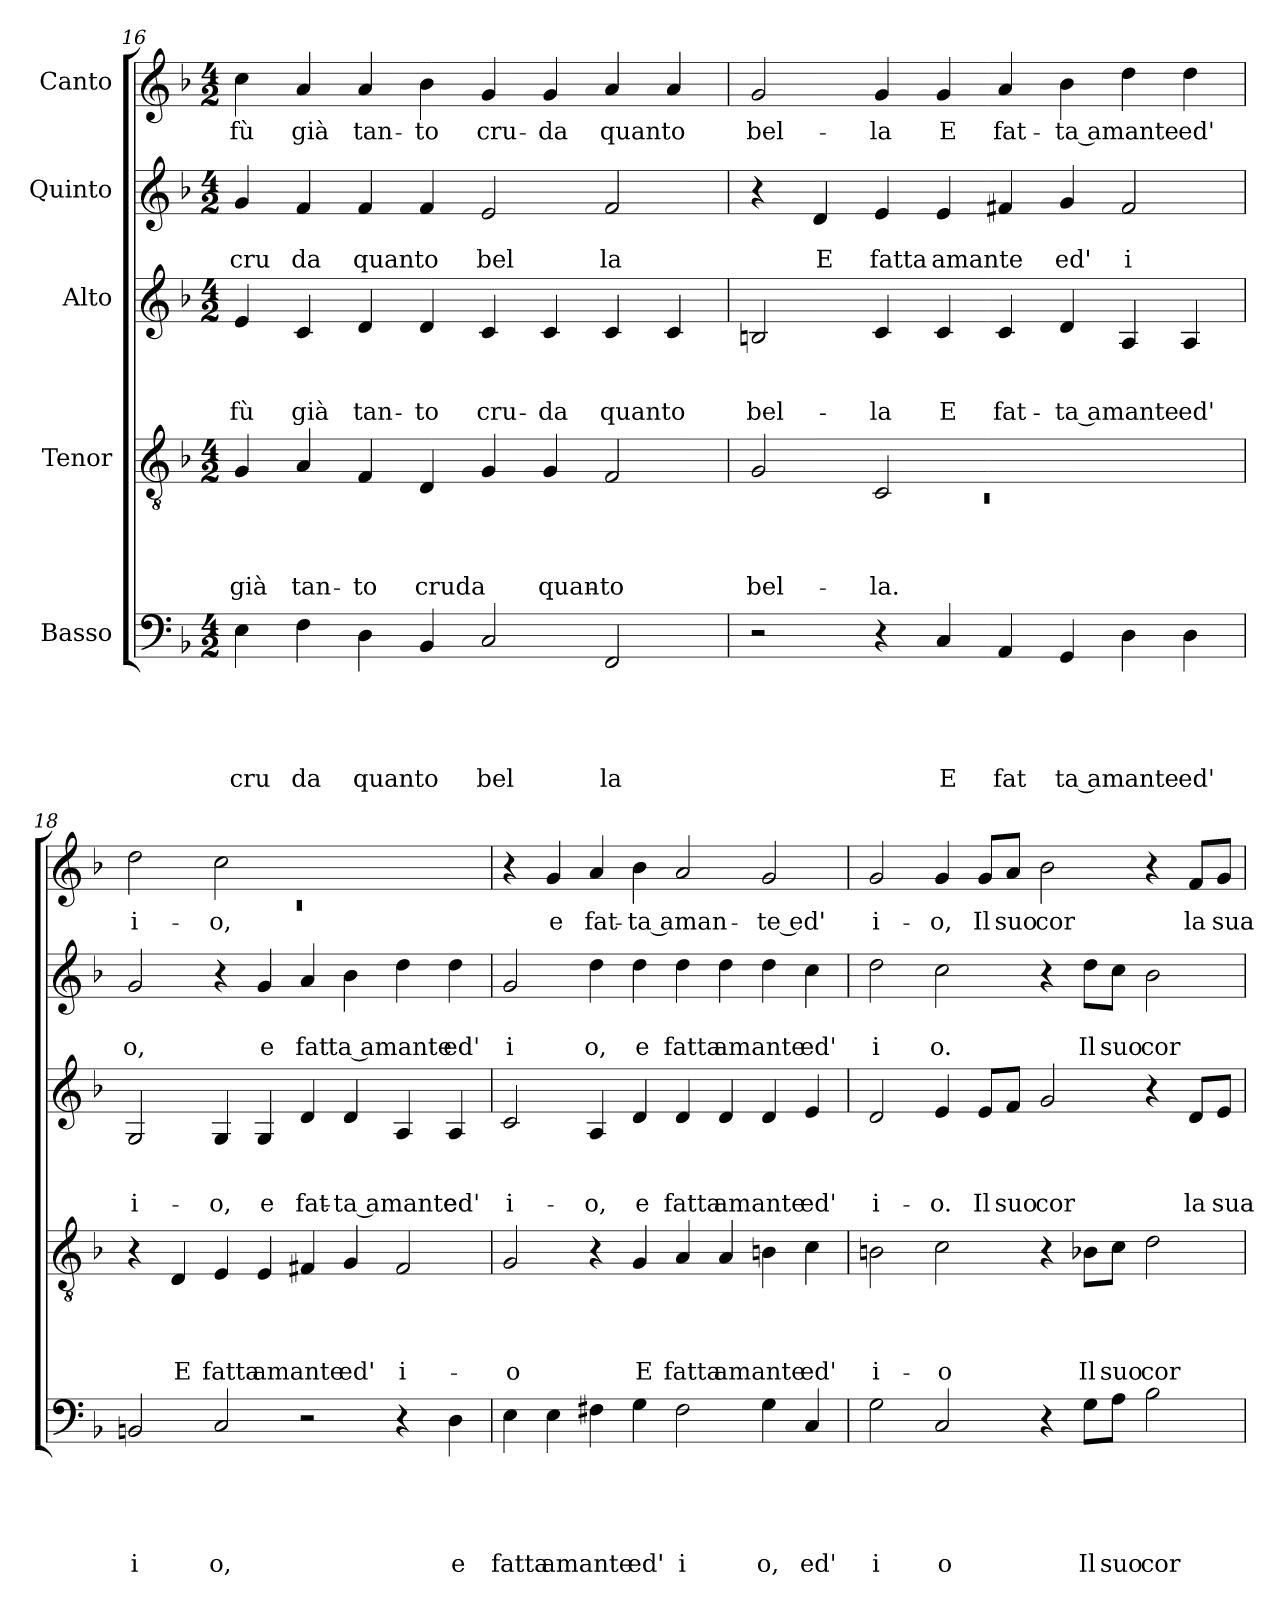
**kern	**text	**text	**text	**text	**text	**kern	**text	**text	**text	**text	**kern	**text	**text	**text	**kern	**text	**text	**kern	**text
*part5	*part5	*part5	*part5	*part5	*part5	*part4	*part4	*part4	*part4	*part4	*part3	*part3	*part3	*part3	*part2	*part2	*part2	*part1	*part1
*staff5	*staff5	*staff5	*staff5	*staff5	*staff5	*staff4	*staff4	*staff4	*staff4	*staff4	*staff3	*staff3	*staff3	*staff3	*staff2	*staff2	*staff2	*staff1	*staff1
*I"Basso	*	*	*	*	*	*I"Tenor	*	*	*	*	*I"Alto	*	*	*	*I"Quinto	*	*	*I"Canto	*
!!LO:LB:g=z
*clefF4	*	*	*	*	*	*clefGv2	*	*	*	*	*clefG2	*	*	*	*clefG2	*	*	*clefG2	*
*ITrd-3c-5	*	*	*	*	*	*ITrd-3c-5	*	*	*	*	*ITrd-3c-5	*	*	*	*	*	*	*ITrd-3c-5	*
*k[b-e-]	*	*	*	*	*	*k[b-e-]	*	*	*	*	*k[b-e-]	*	*	*	*k[b-]	*	*	*k[b-e-]	*
*B-:	*	*	*	*	*	*B-:	*	*	*	*	*B-:	*	*	*	*F:	*	*	*B-:	*
*M4/2	*	*	*	*	*	*M4/2	*	*	*	*	*M4/2	*	*	*	*M4/2	*	*	*M4/2	*
=16	=16	=16	=16	=16	=16	=16	=16	=16	=16	=16	=16	=16	=16	=16	=16	=16	=16	=16	=16
!	!	!	!	!	!LO:LY:b	!	!	!	!	!LO:LY:b	!	!	!	!LO:LY:b	!	!	!LO:LY:b	!	!LO:LY:b
4A\	.	.	.	.	cru	4c/	.	.	.	già	4a/	.	.	fù	4g/	.	cru	4ff\	fù
!	!	!	!	!	!LO:LY:b	!	!	!	!	!LO:LY:b	!	!	!	!LO:LY:b	!	!	!LO:LY:b	!	!LO:LY:b
4B-\	.	.	.	.	da	4d/	.	.	.	tan-	4f/	.	.	già	4f/	.	da	4dd/	già
!	!	!	!	!	!LO:LY:b	!	!	!	!	!LO:LY:b	!	!	!	!LO:LY:b	!	!	!LO:LY:b	!	!LO:LY:b
4G\	.	.	.	.	quanto	4B-/	.	.	.	-to	4g/	.	.	tan-	4f/	.	quanto	4dd/	tan-
!	!	!	!	!	!	!	!	!	!	!LO:LY:b	!	!	!	!LO:LY:b	!	!	!	!	!LO:LY:b
4E-/	.	.	.	.	.	4G/	.	.	.	cruda	4g/	.	.	-to	4f/	.	.	4ee-\	-to
!	!	!	!	!	!LO:LY:b	!	!	!	!	!	!	!	!	!LO:LY:b	!	!	!LO:LY:b	!	!LO:LY:b
2F/	.	.	.	.	bel	4c/	.	.	.	.	4f/	.	.	cru-	2e/	.	bel	4cc/	cru-
!	!	!	!	!	!	!	!	!	!	!LO:LY:b	!	!	!	!LO:LY:b	!	!	!	!	!LO:LY:b
.	.	.	.	.	.	4c/	.	.	.	quan-	4f/	.	.	-da	.	.	.	4cc/	-da
!	!	!	!	!	!LO:LY:b	!	!	!	!	!LO:LY:b	!	!	!	!LO:LY:b	!	!	!LO:LY:b	!	!LO:LY:b
2BB-/	.	.	.	.	la	2B-/	.	.	.	-to	4f/	.	.	quanto	2f/	.	la	4dd/	quanto
.	.	.	.	.	.	.	.	.	.	.	4f/	.	.	.	.	.	.	4dd/	.
=17	=17	=17	=17	=17	=17	=17	=17	=17	=17	=17	=17	=17	=17	=17	=17	=17	=17	=17	=17
*	*	*	*	*	*	*^	*	*	*	*	*	*	*	*	*	*	*	*	*
!	!	!	!	!	!	!	!LO:N:vis=1	!	!	!	!LO:LY:b	!	!	!	!LO:LY:b	!	!	!	!	!LO:LY:b
2r	.	.	.	.	.	2c/	0rC	.	.	.	bel-	2en/	.	.	bel-	4r	.	.	2cc/	bel-
!	!	!	!	!	!	!	!	!	!	!	!	!	!	!	!	!	!	!LO:LY:b	!	!
.	.	.	.	.	.	.	.	.	.	.	.	.	.	.	.	4d/	.	E	.	.
!	!	!	!	!	!	!	!	!	!	!	!LO:LY:b	!	!	!	!LO:LY:b	!	!	!LO:LY:b	!	!LO:LY:b
4r	.	.	.	.	.	2F/	.	.	.	.	-la.	4f/	.	.	-la	4e/	.	fatta	4cc/	-la
!	!	!	!	!	!LO:LY:b	!	!	!	!	!	!	!	!	!	!LO:LY:b	!	!	!LO:LY:b	!	!LO:LY:b
4F/	.	.	.	.	E	.	.	.	.	.	.	4f/	.	.	E	4e/	.	amante	4cc/	E
!	!	!	!	!	!LO:LY:b	!	!	!	!	!	!	!	!	!	!LO:LY:b	!	!	!	!	!LO:LY:b
4D/	.	.	.	.	fat	1ryy	.	.	.	.	.	4f/	.	.	fat-	4f#X/	.	.	4dd/	fat-
!	!	!	!	!	!LO:LY:b:rj	!	!	!	!	!	!	!	!	!	!LO:LY:b:rj	!	!	!LO:LY:b	!	!LO:LY:b:rj
4C/	.	.	.	.	ta amante	.	.	.	.	.	.	4g/	.	.	-ta amante	4g/	.	ed'	4ee-\	-ta amante
!	!	!	!	!	!	!	!	!	!	!	!	!	!	!	!	!	!	!LO:LY:b	!	!
4G\	.	.	.	.	.	.	.	.	.	.	.	4d/	.	.	.	2f#/	.	i	4gg\	.
!	!	!	!	!	!LO:LY:b	!	!	!	!	!	!	!	!	!	!LO:LY:b	!	!	!	!	!LO:LY:b
4G\	.	.	.	.	ed'	.	.	.	.	.	.	4d/	.	.	ed'	.	.	.	4gg\	ed'
*	*	*	*	*	*	*v	*v	*	*	*	*	*	*	*	*	*	*	*	*	*
=18	=18	=18	=18	=18	=18	=18	=18	=18	=18	=18	=18	=18	=18	=18	=18	=18	=18	=18	=18
*	*	*	*	*	*	*	*	*	*	*	*	*	*	*	*	*	*	*^	*
!	!	!	!	!	!LO:LY:b	!	!	!	!	!	!	!	!	!LO:LY:b	!	!	!LO:LY:b	!	!LO:N:vis=1	!LO:LY:b
2En/	.	.	.	.	i	4r	.	.	.	.	2c/	.	.	i-	2g/	.	o,	2gg\	0rc	i-
!	!	!	!	!	!	!	!	!	!	!LO:LY:b	!	!	!	!	!	!	!	!	!	!
.	.	.	.	.	.	4G/	.	.	.	E	.	.	.	.	.	.	.	.	.	.
!	!	!	!	!	!LO:LY:b	!	!	!	!	!LO:LY:b	!	!	!	!LO:LY:b	!	!	!	!	!	!LO:LY:b
2F/	.	.	.	.	o,	4A/	.	.	.	fatta	4c/	.	.	-o,	4r	.	.	2ff\	.	-o,
!	!	!	!	!	!	!	!	!	!	!LO:LY:b	!	!	!	!LO:LY:b	!	!	!LO:LY:b	!	!	!
.	.	.	.	.	.	4A/	.	.	.	amante	4c/	.	.	e	4g/	.	e	.	.	.
!	!	!	!	!	!	!	!	!	!	!	!	!	!	!LO:LY:b	!	!	!LO:LY:b	!	!	!
2r	.	.	.	.	.	4Bn/	.	.	.	.	4g/	.	.	fat-	4a/	.	fat	1ryy	.	.
!	!	!	!	!	!	!	!	!	!	!LO:LY:b	!	!	!	!LO:LY:b:rj	!	!	!LO:LY:b:rj	!	!	!
.	.	.	.	.	.	4c/	.	.	.	ed'	4g/	.	.	-ta amante	4b-\	.	ta amante	.	.	.
!	!	!	!	!	!	!	!	!	!	!LO:LY:b	!	!	!	!	!	!	!	!	!	!
4r	.	.	.	.	.	2B/	.	.	.	i-	4d/	.	.	.	4dd\	.	.	.	.	.
!	!	!	!	!	!LO:LY:b	!	!	!	!	!	!	!	!	!LO:LY:b	!	!	!LO:LY:b	!	!	!
4G\	.	.	.	.	e	.	.	.	.	.	4d/	.	.	ed'	4dd\	.	ed'	.	.	.
*	*	*	*	*	*	*	*	*	*	*	*	*	*	*	*	*	*	*v	*v	*
!!LO:PB:g=z
=19	=19	=19	=19	=19	=19	=19	=19	=19	=19	=19	=19	=19	=19	=19	=19	=19	=19	=19	=19
!	!	!	!	!	!LO:LY:b	!	!	!	!	!LO:LY:b	!	!	!	!LO:LY:b	!	!	!LO:LY:b	!	!
4A\	.	.	.	.	fatta	2c/	.	.	.	-o	2f/	.	.	i-	2g/	.	i	4r	.
!	!	!	!	!	!LO:LY:b	!	!	!	!	!	!	!	!	!	!	!	!	!	!LO:LY:b
4A\	.	.	.	.	amante	.	.	.	.	.	.	.	.	.	.	.	.	4cc/	e
!	!	!	!	!	!	!	!	!	!	!	!	!	!	!LO:LY:b	!	!	!LO:LY:b	!	!LO:LY:b
4Bn\	.	.	.	.	.	4r	.	.	.	.	4d/	.	.	-o,	4dd\	.	o,	4dd/	fat-
!	!	!	!	!	!LO:LY:b	!	!	!	!	!LO:LY:b	!	!	!	!LO:LY:b	!	!	!LO:LY:b	!	!LO:LY:b:rj
4c\	.	.	.	.	ed'	4c/	.	.	.	E	4g/	.	.	e	4dd\	.	e	4ee-\	-ta aman-
!	!	!	!	!	!LO:LY:b	!	!	!	!	!LO:LY:b	!	!	!	!LO:LY:b	!	!	!LO:LY:b	!	!
2B\	.	.	.	.	i	4d/	.	.	.	fatta	4g/	.	.	fatta	4dd\	.	fatta	2dd/	.
!	!	!	!	!	!	!	!	!	!	!LO:LY:b	!	!	!	!LO:LY:b	!	!	!LO:LY:b	!	!
.	.	.	.	.	.	4d/	.	.	.	amante	4g/	.	.	amante	4dd\	.	amante	.	.
!	!	!	!	!	!LO:LY:b	!	!	!	!	!	!	!	!	!	!	!	!	!	!LO:LY:b:rj
4c\	.	.	.	.	o,	4en\	.	.	.	.	4g/	.	.	.	4dd\	.	.	2cc/	-te ed'
!	!	!	!	!	!LO:LY:b	!	!	!	!	!LO:LY:b	!	!	!	!LO:LY:b	!	!	!LO:LY:b	!	!
4F/	.	.	.	.	ed'	4f\	.	.	.	ed'	4a/	.	.	ed'	4cc\	.	ed'	.	.
=20	=20	=20	=20	=20	=20	=20	=20	=20	=20	=20	=20	=20	=20	=20	=20	=20	=20	=20	=20
!	!	!	!	!	!LO:LY:b	!	!	!	!	!LO:LY:b	!	!	!	!LO:LY:b	!	!	!LO:LY:b	!	!LO:LY:b
2c\	.	.	.	.	i	2en\	.	.	.	i-	2g/	.	.	i-	2dd\	.	i	2cc/	i-
!	!	!	!	!	!LO:LY:b	!	!	!	!	!LO:LY:b	!	!	!	!LO:LY:b	!	!	!LO:LY:b	!	!LO:LY:b
2F/	.	.	.	.	o	2f\	.	.	.	-o	4a/	.	.	-o.	2cc\	.	o.	4cc/	-o,
!	!	!	!	!	!	!	!	!	!	!	!	!	!	!LO:LY:b	!	!	!	!	!LO:LY:b
.	.	.	.	.	.	.	.	.	.	.	8a/L	.	.	Il	.	.	.	8cc/L	Il
!	!	!	!	!	!	!	!	!	!	!	!	!	!	!LO:LY:b	!	!	!	!	!LO:LY:b
.	.	.	.	.	.	.	.	.	.	.	8b-/J	.	.	suo	.	.	.	8dd/J	suo
!	!	!	!	!	!	!	!	!	!	!	!	!	!	!LO:LY:b	!	!	!	!	!LO:LY:b
4r	.	.	.	.	.	4r	.	.	.	.	2cc/	.	.	cor	4r	.	.	2ee-\	cor
!	!	!	!	!	!LO:LY:b	!	!	!	!	!LO:LY:b	!	!	!	!	!	!	!LO:LY:b	!	!
8c\L	.	.	.	.	Il	8e-X\L	.	.	.	Il	.	.	.	.	8dd\L	.	Il	.	.
!	!	!	!	!	!LO:LY:b	!	!	!	!	!LO:LY:b	!	!	!	!	!	!	!LO:LY:b	!	!
8d\J	.	.	.	.	suo	8f\J	.	.	.	suo	.	.	.	.	8cc\J	.	suo	.	.
!	!	!	!	!	!LO:LY:b	!	!	!	!	!LO:LY:b	!	!	!	!	!	!	!LO:LY:b	!	!
2e-\	.	.	.	.	cor	2g\	.	.	.	cor	4r	.	.	.	2b-\	.	cor	4r	.
!	!	!	!	!	!	!	!	!	!	!	!	!	!	!LO:LY:b	!	!	!	!	!LO:LY:b
.	.	.	.	.	.	.	.	.	.	.	8g/L	.	.	la	.	.	.	8b-/L	la
!	!	!	!	!	!	!	!	!	!	!	!	!	!	!LO:LY:b	!	!	!	!	!LO:LY:b
.	.	.	.	.	.	.	.	.	.	.	8a/J	.	.	sua	.	.	.	8cc/J	sua
=	=	=	=	=	=	=	=	=	=	=	=	=	=	=	=	=	=	=	=
*-	*-	*-	*-	*-	*-	*-	*-	*-	*-	*-	*-	*-	*-	*-	*-	*-	*-	*-	*-
